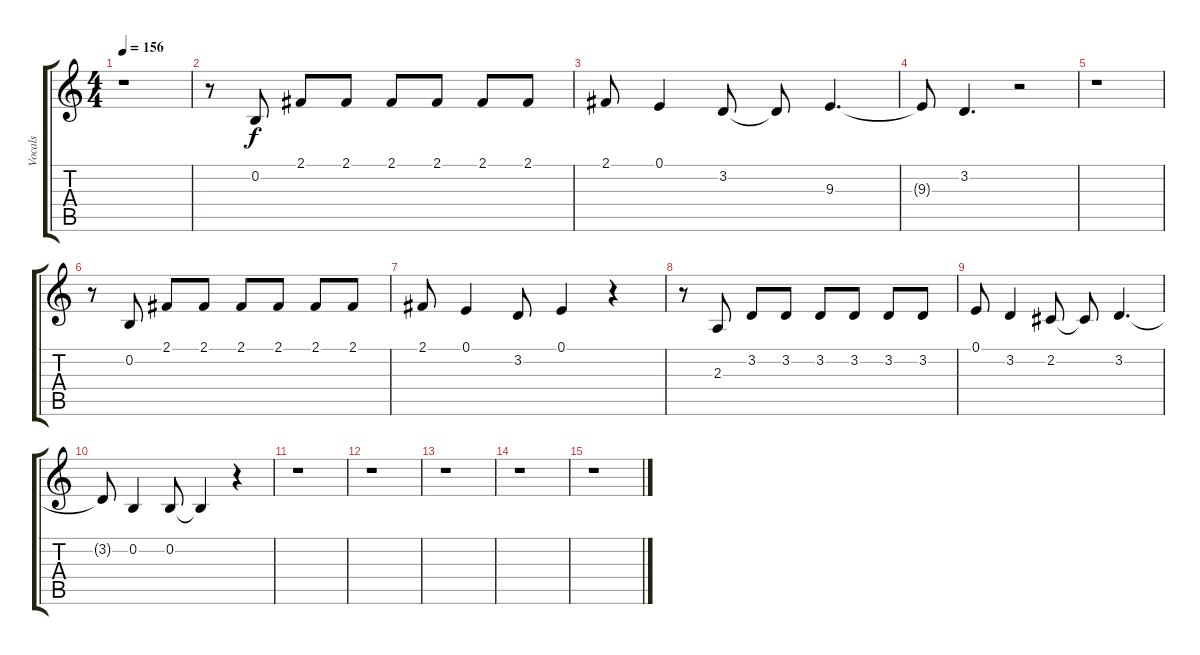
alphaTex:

\track ("Vocals" "Vocals") {instrument lead6voice}
\staff {score tabs}
\tuning (E4 B3 G3 D3 A2 E2) {hide}
\ts (4 4)
\tempo 156
\clef g2
\ks c
r.1{dy f} |
r.8 0.2.8 2.1.8 2.1.8 2.1.8 2.1.8 2.1.8 2.1.8 |
2.1.8 0.1.4 3.2.8 3.2{t}.8 9.3.4{d} |
9.3{t}.8 3.2.4{d} r.2 |
r.1 |
r.8 0.2.8 2.1.8 2.1.8 2.1.8 2.1.8 2.1.8 2.1.8 |
2.1.8 0.1.4 3.2.8 0.1.4 r.4 |
r.8 2.3.8 3.2.8 3.2.8 3.2.8 3.2.8 3.2.8 3.2.8 |
0.1.8 3.2.4 2.2.8 2.2{t}.8 3.2.4{d} |
3.2{t}.8 0.2.4 0.2.8 0.2{t}.4 r.4 |
r.1 |
r.1 |
r.1 |
r.1 |
r.1
